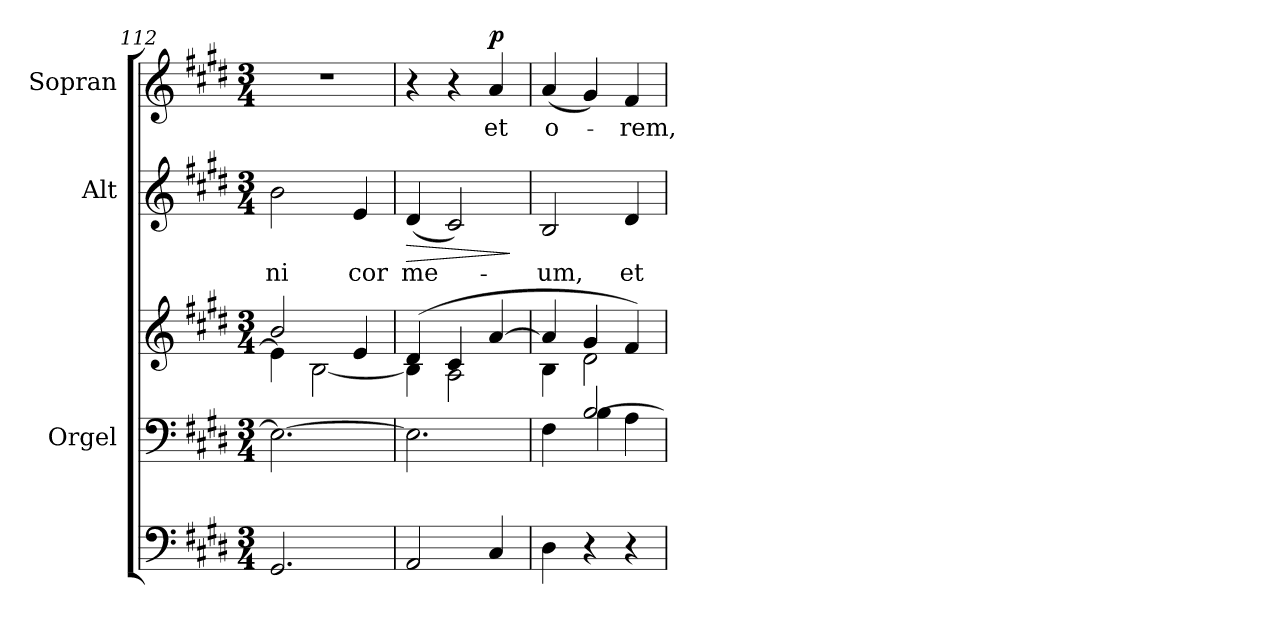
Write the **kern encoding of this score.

**kern	**kern	**kern	**kern	**text	**dynam	**kern	**text	**dynam
*part4	*part3	*part3	*part2	*part2	*part2	*part1	*part1	*part1
*staff5	*staff4	*staff3	*staff2	*staff2	*staff2	*staff1	*staff1	*staff1
*	*I"Orgel	*	*I"Alt	*	*	*I"Sopran	*	*
*	*I'Org.	*	*I'A.	*	*	*I'S.	*	*
*clefF4	*clefF4	*clefG2	*clefG2	*	*	*clefG2	*	*
*k[f#c#g#d#]	*k[f#c#g#d#]	*k[f#c#g#d#]	*k[f#c#g#d#]	*	*	*k[f#c#g#d#]	*	*
*E:	*E:	*E:	*E:	*	*	*E:	*	*
*M3/4	*M3/4	*M3/4	*M3/4	*	*	*M3/4	*	*
=112	=112	=112	=112	=112	=112	=112	=112	=112
*	*	*^	*	*	*	*	*	*
!	!	!	!	!	!LO:LY:b	!	!	!	!
2.GG#/	2.E\_	2b/	4e\]	2b\	-ni	.	2.r	.	.
.	.	.	[<2B\	.	.	.	.	.	.
!	!	!	!	!	!LO:LY:b	!	!	!	!
.	.	4e/	.	4e/	cor	.	.	.	.
=113	=113	=113	=113	=113	=113	=113	=113	=113	=113
!	!	!	!	!	!LO:LY:b	!LO:HP:b	!	!	!
2AA/	2.E\]	(4d#/	4B\]	(<4d#/	me-	>	4r	.	.
.	.	4c#/	2A\	2c#/)	.	.	4r	.	.
!	!	!	!	!	!	!	!	!LO:LY:b	!LO:DY:a
4C#/	.	[>4a/	.	.	.	.	4a/	et	p
*	*	*v	*v	*	*	*	*	*	*
.	.	.	.	.	]	.	.	.
=114	=114	=114	=114	=114	=114	=114	=114	=114
*	*^	*^	*	*	*	*	*	*
!	!	!	!	!	!	!LO:LY:b	!	!	!LO:LY:b	!
4D#\	4ryy	4F#\	4a/]	4B\	2B/	-um,	.	(<4a/	o-	.
4r	[>2B/	4B\	4g#/	2d#\	.	.	.	4g#/)	.	.
!	!	!	!	!	!	!LO:LY:b	!	!	!LO:LY:b	!
4r	.	4A\	4f#/)	.	4d#/	et	.	4f#/	-rem,	.
*	*v	*v	*	*	*	*	*	*	*	*
*	*	*v	*v	*	*	*	*	*	*
=	=	=	=	=	=	=	=	=
*-	*-	*-	*-	*-	*-	*-	*-	*-
